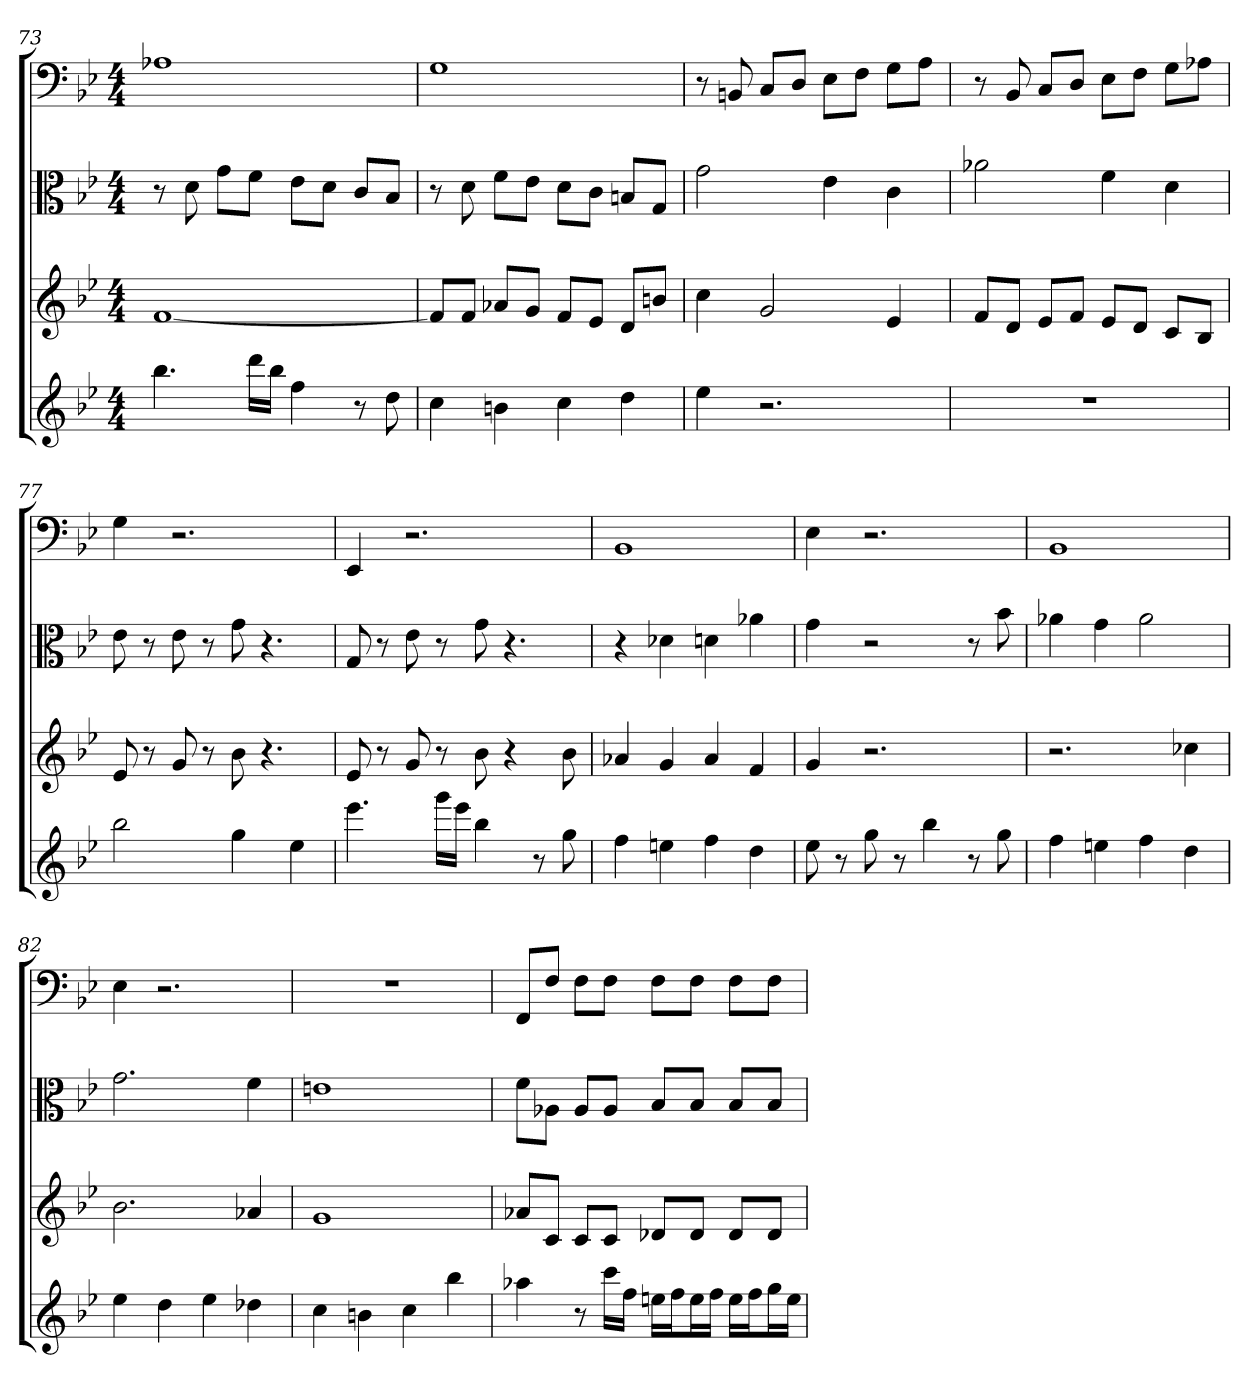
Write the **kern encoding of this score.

**kern	**kern	**kern	**kern
*part4	*part3	*part2	*part1
*staff4	*staff3	*staff2	*staff1
*	*	*clefC3	*clefF4
*k[b-e-]	*k[b-e-]	*k[b-e-]	*k[b-e-]
*B-:	*B-:	*B-:	*B-:
*M4/4	*M4/4	*M4/4	*M4/4
=73	=73	=73	=73
4.bb-	[1f	8r	1A-X
.	.	8d	.
.	.	8g\L	.
16dddLL	.	8f\J	.
16bb-JJ	.	.	.
4ff	.	8e-\L	.
.	.	8d\J	.
8r	.	8c/L	.
8dd	.	8B-/J	.
=74	=74	=74	=74
4cc	8fL]	8r	1G
.	8fJ	8d	.
4bn	8a-XL	8f\L	.
.	8gJ	8e-\J	.
4cc	8fL	8d\L	.
.	8e-J	8c\J	.
4dd	8dL	8Bn/L	.
.	8bnJ	8G/J	.
=75	=75	=75	=75
4ee-	4cc	2g	8r
.	.	.	8BBn
2.r	2g	.	8C/L
.	.	.	8D/J
.	.	4e-	8E-\L
.	.	.	8F\J
.	4e-	4c	8G\L
.	.	.	8A\J
=76	=76	=76	=76
1r	8fL	2a-X	8r
.	8dJ	.	8BB-
.	8e-L	.	8C/L
.	8fJ	.	8D/J
.	8e-L	4f	8E-\L
.	8dJ	.	8F\J
.	8cL	4d	8G\L
.	8B-J	.	8A-X\J
=77	=77	=77	=77
2bb-	8e-	8e-	4G
.	8r	8r	.
.	8g	8e-	2.r
.	8r	8r	.
4gg	8b-	8g	.
.	4.r	4.r	.
4ee-	.	.	.
=78	=78	=78	=78
4.eee-	8e-	8G	4EE-
.	8r	8r	.
.	8g	8e-	2.r
16gggLL	8r	8r	.
16eee-JJ	.	.	.
4bb-	8b-	8g	.
.	4r	4.r	.
8r	.	.	.
8gg	8b-	.	.
=79	=79	=79	=79
4ff	4a-X	4r	1BB-
4een	4g	4d-X	.
4ff	4a-	4dn	.
4dd	4f	4a-X	.
=80	=80	=80	=80
8ee-	4g	4g	4E-
8r	.	.	.
8gg	2.r	2r	2.r
8r	.	.	.
4bb-	.	.	.
8r	.	8r	.
8gg	.	8b-	.
=81	=81	=81	=81
4ff	2.r	4a-X	1BB-
4een	.	4g	.
4ff	.	2a-	.
4dd	4cc-X	.	.
=82	=82	=82	=82
4ee-	2.b-	2.g	4E-
4dd	.	.	2.r
4ee-	.	.	.
4dd-X	4a-X	4f	.
=83	=83	=83	=83
4cc	1g	1en	1r
4bn	.	.	.
4cc	.	.	.
4bb-	.	.	.
=84	=84	=84	=84
4aa-X	8a-XL	8f\L	8FF/L
.	8cJ	8A-X\J	8F/J
8r	8cL	8A-/L	8F\L
16cccLL	8cJ	8A-/J	8F\J
16ffJJ	.	.	.
16eenLL	8d-XL	8B-/L	8F\L
16ffJ	.	.	.
16eeL	8d-J	8B-/J	8F\J
16ffJJ	.	.	.
16eeLL	8d-L	8B-/L	8F\L
16ffJ	.	.	.
16ggL	8d-J	8B-/J	8F\J
16eeJJ	.	.	.
=	=	=	=
*-	*-	*-	*-
